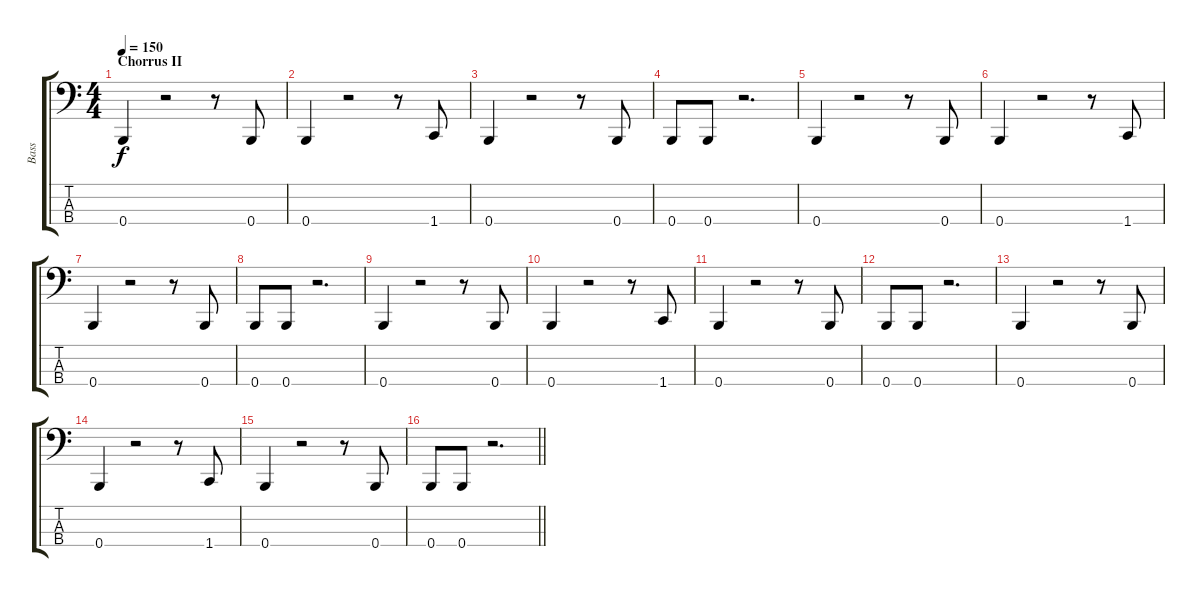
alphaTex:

\track ("Bass" "Bass") {instrument electricbassfinger}
\staff {score tabs}
\tuning (D2 A1 E1 B0) {hide}
\ts (4 4)
\section ("" "Chorrus II")
\tempo 150
\clef f4
\ks c
0.4.4{dy f} r.2 r.8 0.4.8 |
0.4.4 r.2 r.8 1.4.8 |
0.4.4 r.2 r.8 0.4.8 |
0.4.8 0.4.8 r.2{d} |
0.4.4 r.2 r.8 0.4.8 |
0.4.4 r.2 r.8 1.4.8 |
0.4.4 r.2 r.8 0.4.8 |
0.4.8 0.4.8 r.2{d} |
0.4.4 r.2 r.8 0.4.8 |
0.4.4 r.2 r.8 1.4.8 |
0.4.4 r.2 r.8 0.4.8 |
0.4.8 0.4.8 r.2{d} |
0.4.4 r.2 r.8 0.4.8 |
0.4.4 r.2 r.8 1.4.8 |
0.4.4 r.2 r.8 0.4.8 |
\barLineRight lightlight
0.4.8 0.4.8 r.2{d}
